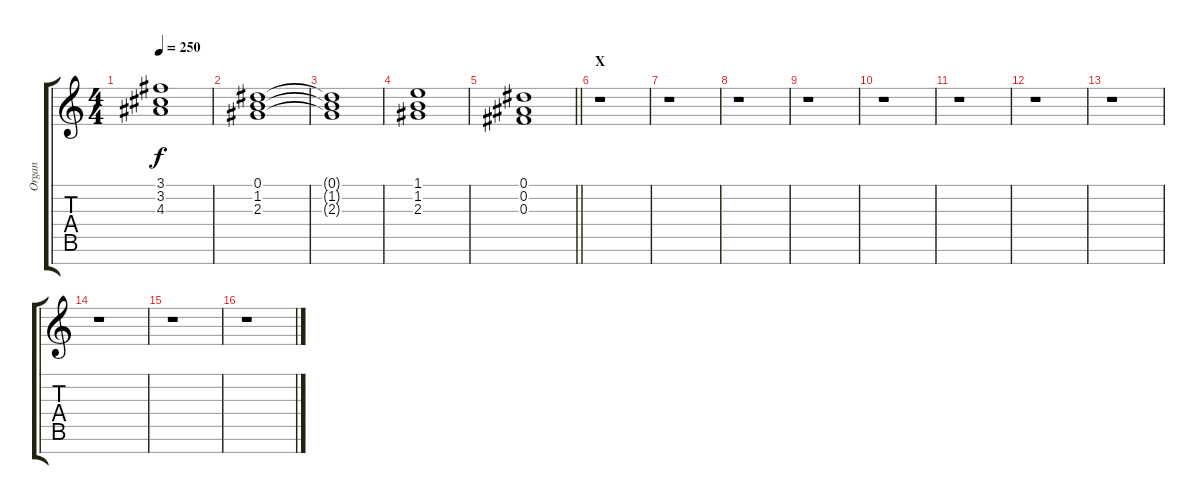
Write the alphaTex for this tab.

\track ("Organ" "Organ") {instrument rockorgan}
\staff {score tabs}
\tuning (Eb5 Bb4 Gb4 Db4 Ab3 Eb3 Bb2) {hide}
\ts (4 4)
\tempo 250
\clef g2
\ks c
(3.1 3.2 4.3).1{dy f} |
(0.1 1.2 2.3).1 |
(0.1{t} 1.2{t} 2.3{t}).1 |
(1.1 1.2 2.3).1 |
\barLineRight lightlight
(0.1 0.2 0.3).1 |
\section ("" "X")
r.1 |
r.1 |
r.1 |
r.1 |
r.1 |
r.1 |
r.1 |
r.1 |
r.1 |
r.1 |
r.1
